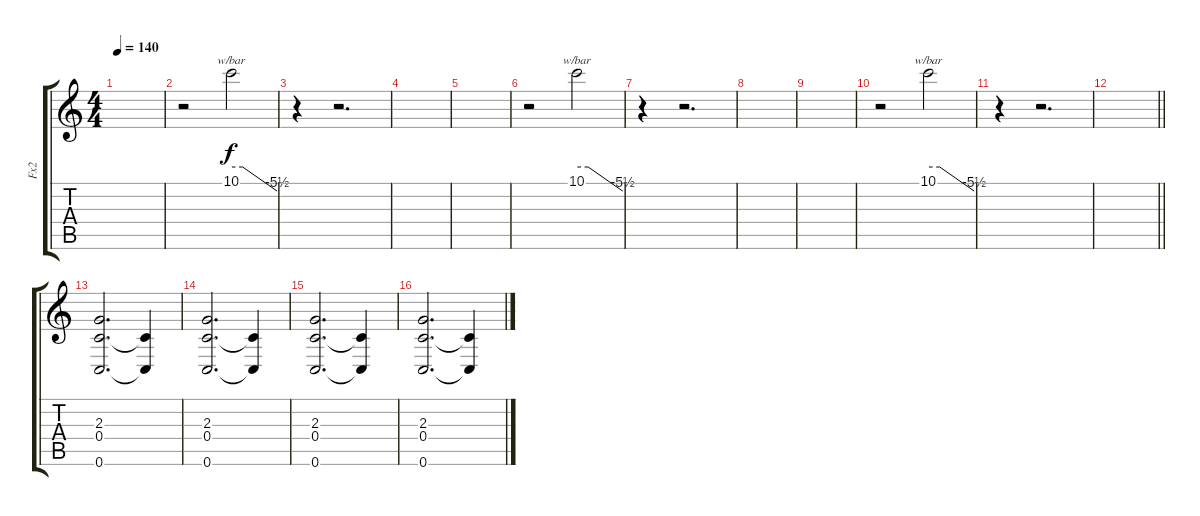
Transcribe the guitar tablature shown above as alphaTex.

\track ("Fx2" "Fx2") {instrument overdrivenguitar}
\staff {score tabs}
\tuning (D4 A3 F3 C3 G2 C2) {hide}
\ts (4 4)
\tempo 140
\clef g2
\ks c
|
r.2 10.1.2{tbe (custom default 0 0 15 0 60 -22)} |
r.4 r.2{d} |
|
|
r.2 10.1.2{tbe (custom default 0 0 15 0 60 -22)} |
r.4 r.2{d} |
|
|
r.2 10.1.2{tbe (custom default 0 0 15 0 60 -22)} |
r.4 r.2{d} |
\barLineRight lightlight
|
(2.3 0.4 0.6).2{d volume 13 instrument pad4choir} (0.4{t} 0.6{t}).4 |
(2.3 0.4 0.6).2{d} (0.4{t} 0.6{t}).4 |
(2.3 0.4 0.6).2{d} (0.4{t} 0.6{t}).4 |
(2.3 0.4 0.6).2{d} (0.4{t} 0.6{t}).4
